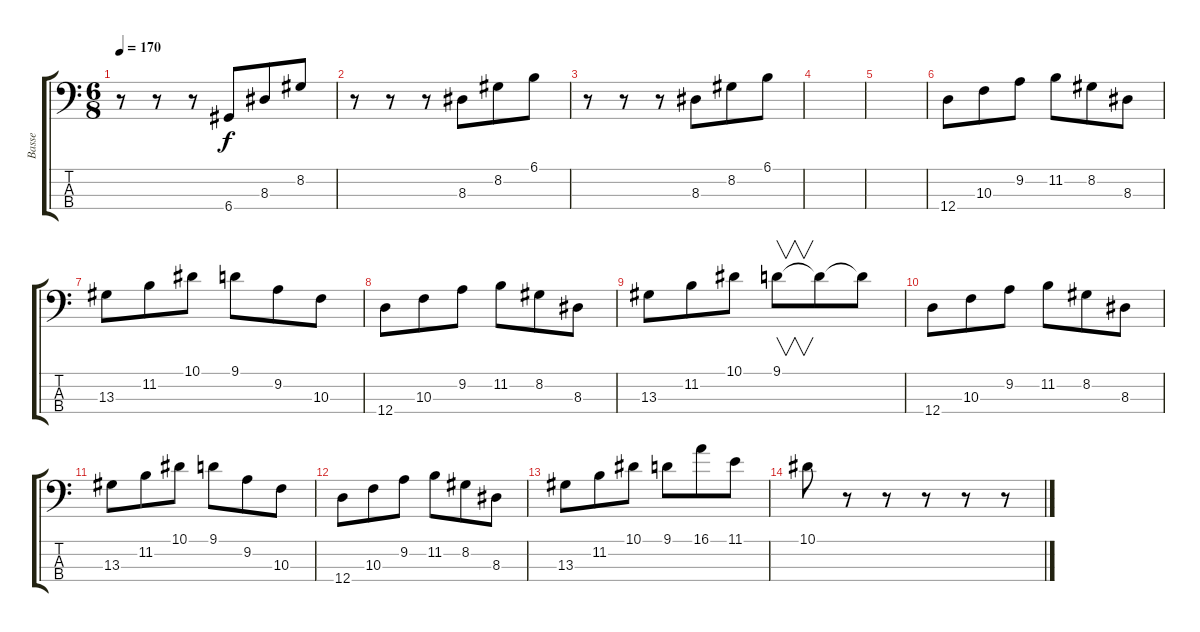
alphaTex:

\track ("Basse" "Basse") {instrument electricbasspick}
\staff {score tabs}
\tuning (F2 C2 G1 D1) {hide}
\ts (6 8)
\tempo 170
\clef f4
\ks c
r.8{dy f} r.8 r.8 6.4.8 8.3.8 8.2.8 |
r.8 r.8 r.8 8.3.8 8.2.8 6.1.8 |
r.8 r.8 r.8 8.3.8 8.2.8 6.1.8 |
|
|
12.4.8 10.3.8 9.2.8 11.2.8 8.2.8 8.3.8 |
13.3.8 11.2.8 10.1.8 9.1.8 9.2.8 10.3.8 |
12.4.8 10.3.8 9.2.8 11.2.8 8.2.8 8.3.8 |
13.3.8 11.2.8 10.1.8 9.1.8{v} 9.1{t}.8 9.1{t}.8 |
12.4.8 10.3.8 9.2.8 11.2.8 8.2.8 8.3.8 |
13.3.8 11.2.8 10.1.8 9.1.8 9.2.8 10.3.8 |
12.4.8 10.3.8 9.2.8 11.2.8 8.2.8 8.3.8 |
13.3.8 11.2.8 10.1.8 9.1.8 16.1.8 11.1.8 |
10.1.8 r.8 r.8 r.8 r.8 r.8
